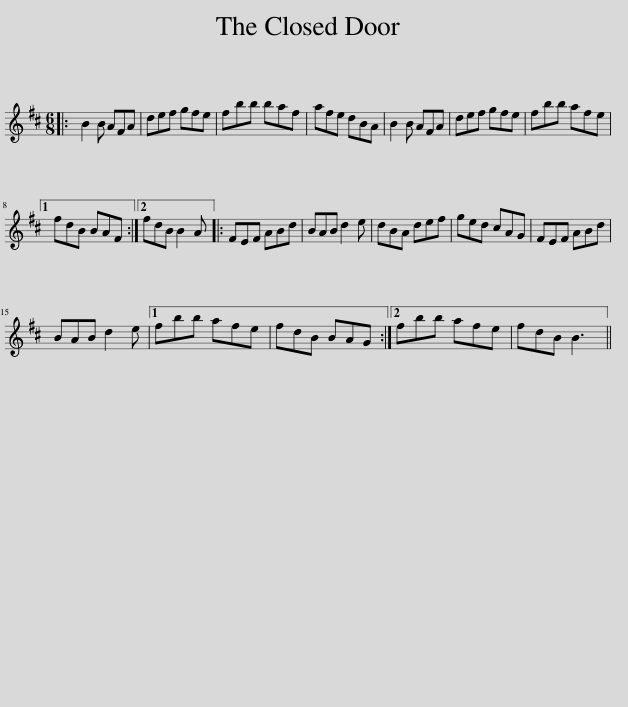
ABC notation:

X:1
L:1/8
M:6/8
I:linebreak $
K:D
V:1 treble
V:1
|: B2 B AFA | def gfe | fbb baf | afe dBA | B2 B AFA | %5
 def gfe | fbb afe |1$ fdB BAF :|2 fdB B2 A |: FEF ABd | %10
 BAB d2 e | dBA def | ged cAG | FEF ABd |$ BAB d2 e |1 %15
 fbb afe | fdB BAG :|2 fbb afe | fdB B3 || %19
